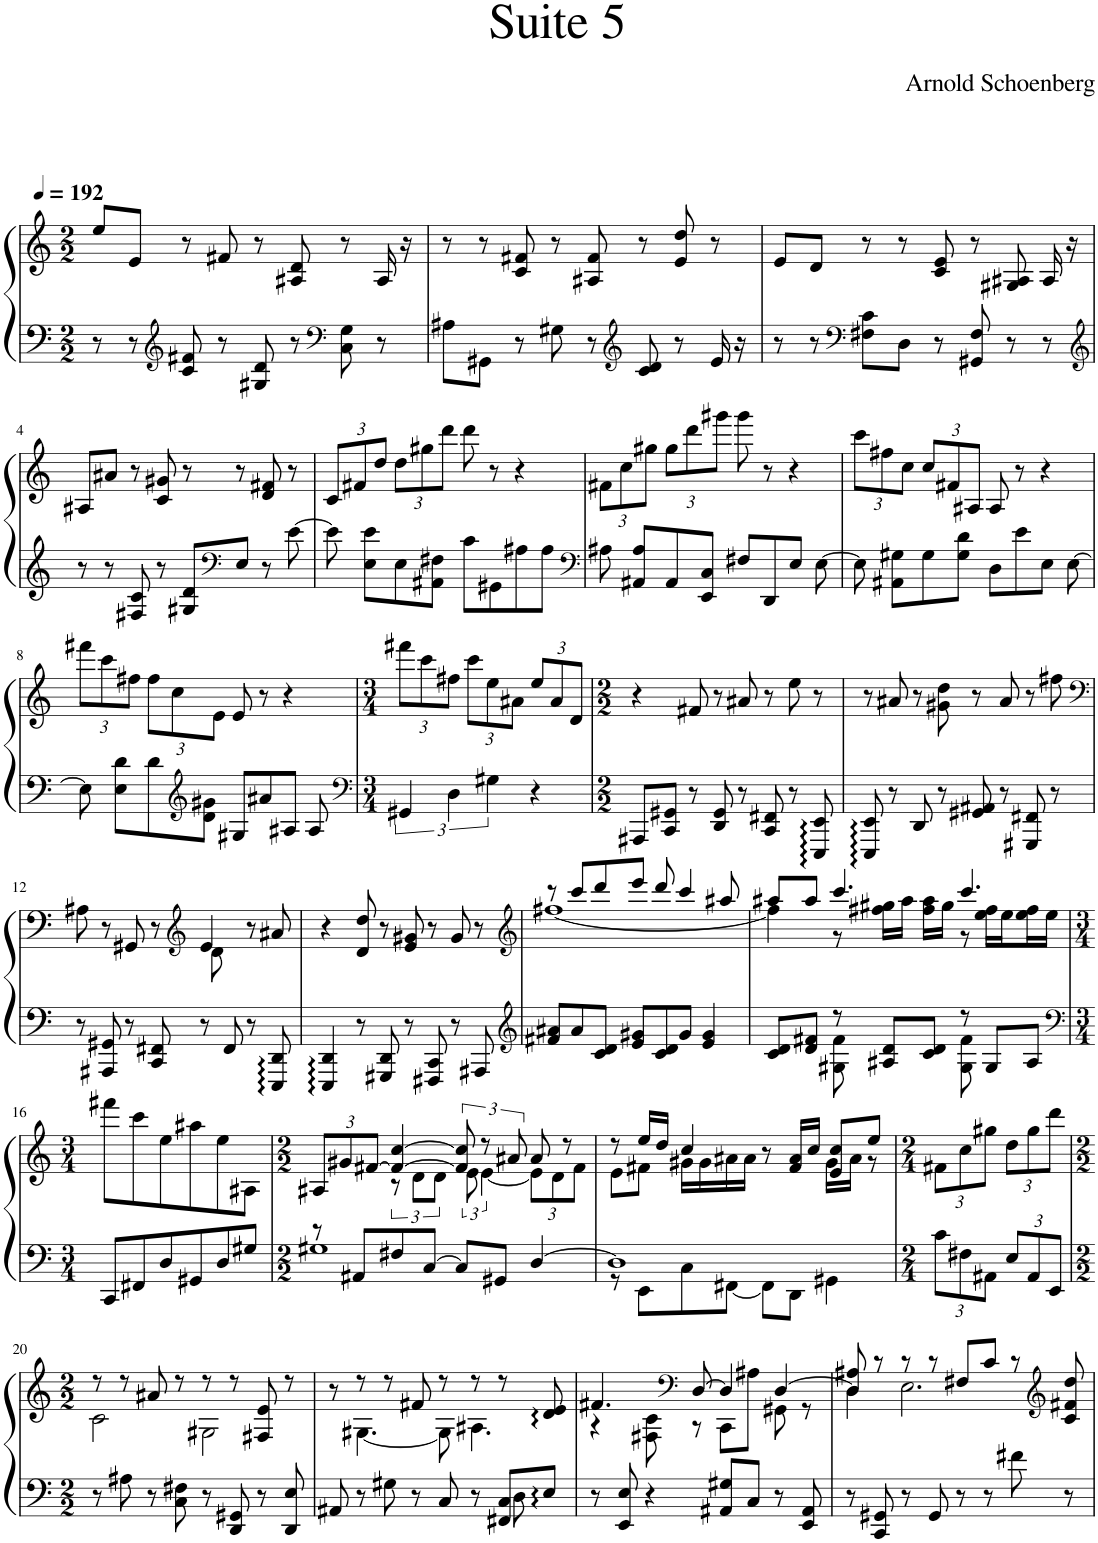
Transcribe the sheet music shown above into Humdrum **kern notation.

**kern	**kern
*part1	*part1
*staff2	*staff1
*I"Piano	*
*I'Pno.	*
*clefF4	*clefG2
*k[]	*k[]
*M2/2	*M2/2
*MM192	*MM192
=1	=1
8r	8ee/L
8r	8e/J
*clefG2	*
8c/ 8f#X/	8r
8r	8f#X/
8G#X/ 8d/	8r
8r	8A#X/ 8d/
*clefF4	*
8C\ 8G#\	8r
8r	16A#/
.	16r
=2	=2
8A#X\L	8r
8GG#X\J	8r
8r	8c/ 8f#X/
8G#X\	8r
8r	8A#X/ 8f#/
*clefG2	*
8c/ 8d/	8r
8r	8e/ 8dd/
16e/	8r
16r	.
=3	=3
8r	8e/L
8r	8d/J
*clefF4	*
8F#X\ 8c\L	8r
8D\J	8r
8r	8c/ 8e/
8GG#X/ 8F#/	8r
8r	8G#X/ 8A#X/
8r	16A#/
.	16r
!!LO:LB:g=z
=4	=4
*clefG2	*
8r	8A#X/L
8r	8a#X/J
8F#X/ 8c/	8r
8r	8c/ 8g#X/
8G#X/ 8d/L	8r
*clefF4	*
8E/J	8r
8r	8d/ 8f#X/
[8e\	8r
=5	=5
*	*Xbrackettup
8e\]	12c/L
.	12f#X/
8E\ 8e\L	.
.	12dd/J
8E\	12dd\L
.	12gg#X\
8AA#X\ 8F#X\J	.
.	12ddd\J
8c\L	8ddd\
8GG#X\	8r
8A#X\	4r
8A#\J	.
=6	=6
*clefF4	*
8A#X\	12f#X\L
.	12cc\
8AA#X/ 8A#/L	.
.	12gg#X\J
8AA#/	12gg#\L
.	12ddd\
8EE/ 8C/J	.
.	12ggg#X\J
8F#X/L	8ggg#\
8DD/	8r
8E/J	4r
[8E\	.
=7	=7
8E\]	12ccc\L
.	12ff#X\
8AA#X\ 8G#X\L	.
.	12cc\J
8G#\	12cc/L
.	12f#X/
8G#\ 8d\J	.
.	12A#X/J
8D\L	8A#/
8e\	8r
8E\J	4r
[8E\	.
!!LO:LB:g=z
=8	=8
8E\]	12fff#X\L
.	12ccc\
8E\ 8d\L	.
.	12ff#X\J
8d\	12ff#\L
.	12cc\
*clefG2	*
8d\ 8g#X\J	.
.	12e\J
8G#X/L	8e/
8a#X/	8r
8A#X/J	4r
8A#/	.
=9	=9
*clefF4	*
*M3/4	*M3/4
6GG#X/	12fff#X\L
.	12ccc\
6D\	12ff#X\J
.	12ccc\L
6G#X\	12ee\
.	12a#X\J
4r	12ee/L
.	12a#/
.	12d/J
=10	=10
*M2/2	*M2/2
8AAA#X/L	4r
8CC/ 8GG#X/J	.
8r	8f#X/
8DD/ 8GG#/	8r
8r	8a#X/
8CC/ 8FF#X/	8r
8r	8ee\
8EEE/ 8EE/	8r
=11	=11
8EEE/ 8EE/	8r
8r	8a#X/
8DD/	8r
8r	8g#X\ 8dd\
8GG#X/ 8AA#X/	8r
8r	8a#/
8GGG#X/ 8FF#X/	8r
8r	8ff#X\
!!LO:LB:g=z
=12	=12
*	*clefF4
*	*^
8r	8A#X\	2ryy
8AAA#X/ 8GG#X/	8r	.
8r	8GG#X/	.
8CC/ 8FF#X/	8r	.
*	*clefG2	*
8r	4e/	8d\
8FF#/	.	4.ryy
8r	8r	.
8EEE/ 8DD/	8a#X/	.
*	*v	*v
=13	=13
4EEE/ 4DD/	4r
8r	8d/ 8dd/
8GGG#X/ 8DD/	8r
8r	8e/ 8g#X/
8FFF#X/ 8CC/	8r
8r	8g#/
8AAA#X/	8r
=14	=14
*clefG2	*clefG2
*	*^
8f#X/ 8a#X/L	8r	[1ff#X
8a#/	8ccc/L	.
8c/ 8d/J	8ddd/	.
8e/ 8g#X/L	8eee/J	.
8c/ 8d/	8ddd/	.
8g#/J	4ccc/	.
4e/ 4g#/	.	.
.	8aa#X/	.
=15	=15	=15
*^	*	*
8c/ 8d/L	4ryy	8aa#X/L	4ff#\]
8d/ 8f#X/J	.	8aa#/J	.
8r	8G#X\ 8f#\	4.ccc/	8r
8A#X/ 8d/L	4ryy	.	16ff#X\ 16gg#X\LL
.	.	.	16aa#\JJ
8c/ 8d/J	.	.	16ff#\ 16aa#\LL
.	.	.	16gg#\JJ
8r	8G#\ 8f#\	4.ccc/	8r
8G#/L	4ryy	.	16ee\ 16ff#\LL
.	.	.	16ee\J
8A#/J	.	.	16ee\ 16ff#\L
.	.	.	16ee\JJ
*v	*v	*	*
*	*v	*v
!!LO:LB:g=z
=16	=16
*clefF4	*
*M3/4	*M3/4
8CC/L	8fff#X\L
8FF#X/	8ccc\
8D/	8ee\
8GG#X/	8aa#X\
8D/	8ee\
8G#X/J	8A#X\J
=17	=17
*M2/2	*M2/2
*^	*^
8r	1G#X	12A#X/L	4ryy
.	.	12g#X/	.
8AA#X/L	.	.	.
.	.	[12f#X/J	.
*	*	*	*brackettup
8F#X/	.	4f#/_ [4cc/	12r
.	.	.	12d\L
[8C/J	.	.	.
.	.	.	12d\J
8C/L]	.	12f#/] 12cc/]	12e\
.	.	12r	[4e\
8GG#X/J	.	.	.
.	.	12a#X/	.
[4D/	.	8a#/	.
.	.	.	12d\
.	.	8r	.
.	.	.	12f#\J
=18	=18	=18	=18
1D]	8r	8r	8e\L
.	8EE\L	16ee/LL	8f#X\J
.	.	16dd/JJ	.
.	8C\	4cc/	16g#X\LL
.	.	.	16g#\
.	[8FF#X\J	.	16a#X\
.	.	.	16a#\JJ
.	8FF#\L]	8r	4ryy
.	8DD\J	16f#/ 16a#/LL	.
.	.	16cc/JJ	.
.	4GG#X\	8e/ 8cc/L	16g#\LL
.	.	.	16a#\JJ
.	.	8ee/J	8r
*v	*v	*	*
*	*v	*v
=19	=19
*M2/4	*M2/4
*Xbrackettup	*Xbrackettup
12c\L	12f#X\L
12F#X\	12cc\
12AA#X\J	12gg#X\J
12E/L	12dd\L
12AA#/	12gg#\
12EE/J	12ddd\J
!!LO:LB:g=z
=20	=20
*M2/2	*M2/2
*	*^
8r	8r	2c\
8A#X\	8r	.
8r	8a#X/	.
8C\ 8F#X\	8r	.
8r	8r	2G#X\
8DD/ 8GG#X/	8r	.
8r	8F#X/ 8e/	.
8DD/ 8E/	8r	.
=21	=21	=21
*^	*	*
8AA#X/	2.ryy	8r	8ryy
8r	.	8r	[4.G#X\
8G#X\	.	8r	.
8r	.	8f#X/	.
8C/	.	8r	8G#\]
8r	.	8r	4.A#X\
8FF#X/ 8C/L	8D\	8r	.
8E:/J	8ryy	8d/ 8e/	.
*v	*v	*	*
=22	=22	=22
8r	4.f#X/	4r
8EE/ 8E/	.	.
4r	.	8F#X\ 8c\
*	*clefF4	*
.	[8D/	8r
8AA#X/ 8G#X/L	4D/]	8CC\L
8C/J	.	8A#X\J
8r	[4D/	8GG#X\
8EE/ 8AA#/	.	8r
=23	=23	=23
8r	8D/ 8A#X/	4D\]
8CC/ 8GG#X/	8r	.
8r	8r	2.E\
8GG#/	8r	.
8r	8F#X/L	.
8r	8c/J	.
8f#X\	8r	.
*	*clefG2	*
8r	8c/ 8f#X/ 8dd/	.
*	*v	*v
=	=
*-	*-
